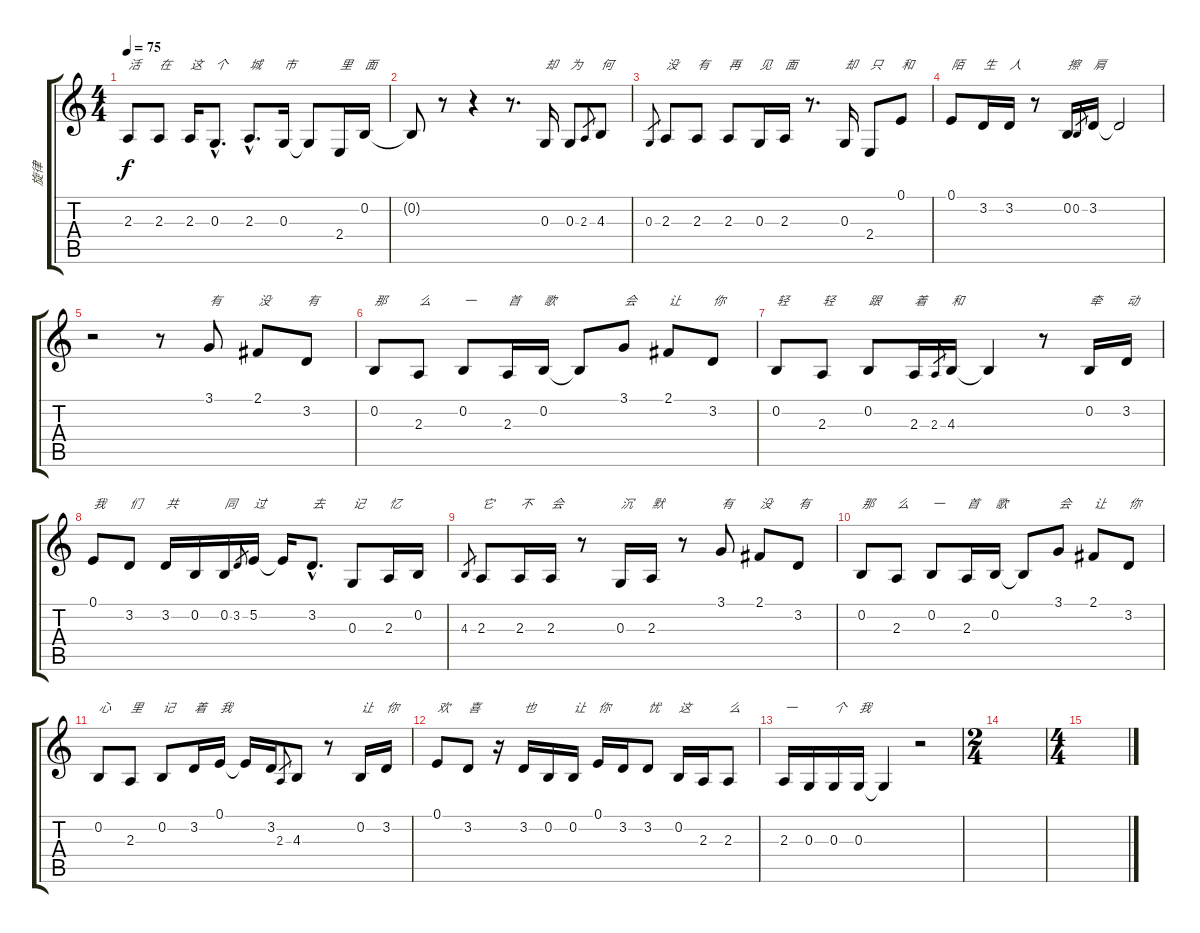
\track ("旋律" "旋律") {instrument sopranosax}
\staff {score tabs}
\tuning (E4 B3 G3 D3 A2 E2) {hide}
\ts (4 4)
\tempo 75
\clef g2
\ks c
2.3.8{txt "活" dy f} 2.3.8{txt "在"} 2.3.16{txt "这"} 0.3{hac}.8{d txt "个"} 2.3{hac}.8{d txt "城"} 0.3.16{txt "市"} 0.3{t}.8 2.4.16{txt "里"} 0.2.16{txt "面"} |
0.2{t}.8 r.8 r.4 r.8{d} 0.3.16{txt "却"} 0.3.8{txt "为"} 2.3.8{gr} 4.3.8{txt "何"} |
0.3.8{gr} 2.3.8{txt "没"} 2.3.8{txt "有"} 2.3.8{txt "再"} 0.3.16{txt "见"} 2.3.16{txt "面"} r.8{d} 0.3.16{txt "却"} 2.4.8{txt "只"} 0.1.8{txt "和"} |
0.1.8{txt "陌"} 3.2.16{txt "生"} 3.2.16{txt "人"} r.8 0.2.16{txt "擦"} 0.2.8{gr} 3.2.16{txt "肩"} 3.2{t}.2 |
r.2 r.8 3.1.8{txt "有"} 2.1.8{txt "没"} 3.2.8{txt "有"} |
0.2.8{txt "那"} 2.3.8{txt "么"} 0.2.8{txt "一"} 2.3.16{txt "首"} 0.2.16{txt "歌"} 0.2{t}.8 3.1.8{txt "会"} 2.1.8{txt "让"} 3.2.8{txt "你"} |
0.2.8{txt "轻"} 2.3.8{txt "轻"} 0.2.8{txt "跟"} 2.3.16{txt "着"} 2.3.8{gr} 4.3.16{txt "和"} 4.3{t}.4 r.8 0.2.16{txt "牵"} 3.2.16{txt "动"} |
0.1.8{txt "我"} 3.2.8{txt "们"} 3.2.16{txt "共"} 0.2.16 0.2.16{txt "同"} 3.2.8{gr} 5.2.16{txt "过"} 5.2{t}.16 3.2{hac}.8{d txt "去"} 0.3.8{txt "记"} 2.3.16{txt "忆"} 0.2.16 |
4.3.8{gr} 2.3.8{txt "它"} 2.3.16{txt "不"} 2.3.16{txt "会"} r.8 0.3.16{txt "沉"} 2.3.16{txt "默"} r.8 3.1.8{txt "有"} 2.1.8{txt "没"} 3.2.8{txt "有"} |
0.2.8{txt "那"} 2.3.8{txt "么"} 0.2.8{txt "一"} 2.3.16{txt "首"} 0.2.16{txt "歌"} 0.2{t}.8 3.1.8{txt "会"} 2.1.8{txt "让"} 3.2.8{txt "你"} |
0.2.8{txt "心"} 2.3.8{txt "里"} 0.2.8{txt "记"} 3.2.16{txt "着"} 0.1.16{txt "我"} 0.1{t}.16 3.2.16 2.3.8{gr} 4.3.8 r.8 0.2.16{txt "让"} 3.2.16{txt "你"} |
0.1.8{txt "欢"} 3.2.8{txt "喜"} r.16 3.2.16{txt "也"} 0.2.16 0.2.16{txt "让"} 0.1.16{txt "你"} 3.2.16 3.2.8{txt "忧"} 0.2.16{txt "这"} 2.3.16 2.3.8{txt "么"} |
2.3.16{txt "一"} 0.3.16 0.3.16{txt "个"} 0.3.16{txt "我"} 0.3{t}.4 r.2 |
\ts (2 4)
|
\ts (4 4)
